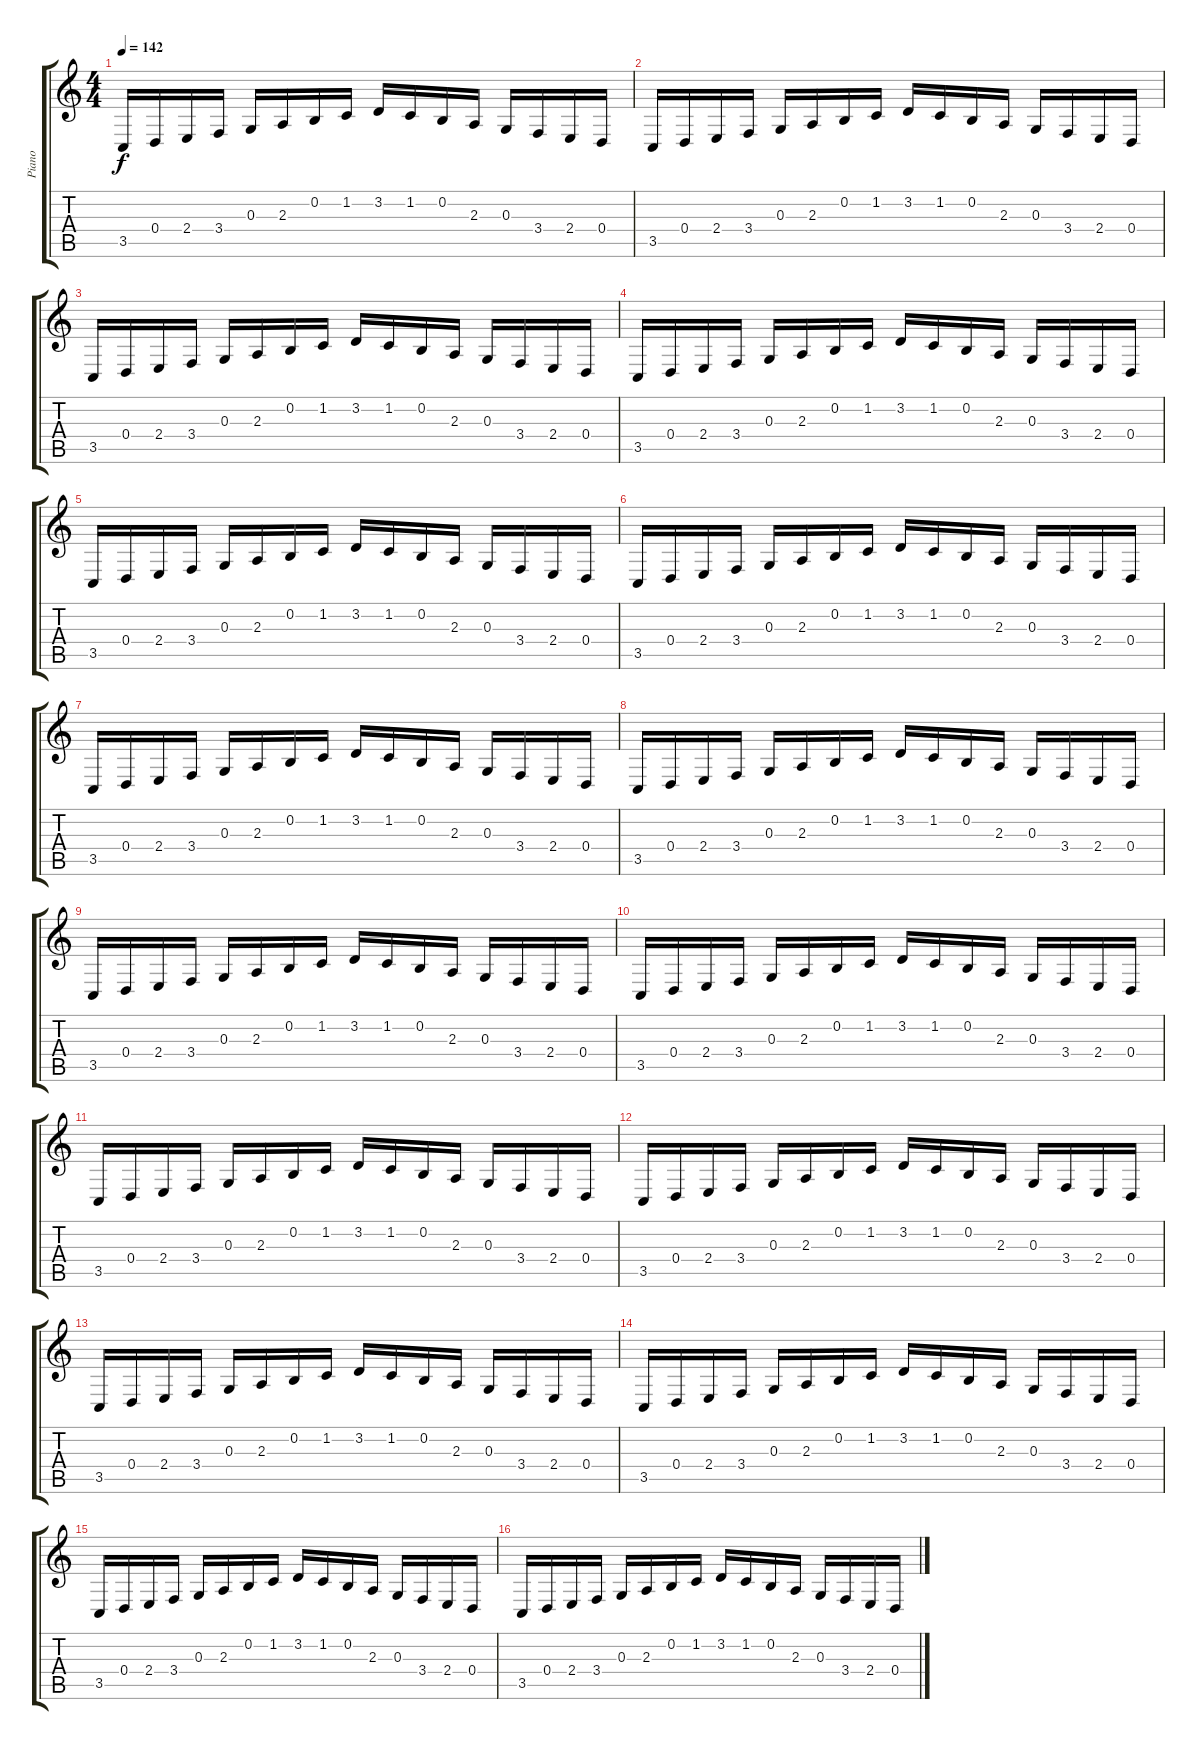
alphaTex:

\track ("Piano" "Piano") {instrument electricpiano1}
\staff {score tabs}
\tuning (E4 B3 G3 D3 A2 E2) {hide}
\ts (4 4)
\tempo 142
\clef g2
\ks c
3.5.16{dy f} 0.4.16 2.4.16 3.4.16 0.3.16 2.3.16 0.2.16 1.2.16 3.2.16 1.2.16 0.2.16 2.3.16 0.3.16 3.4.16 2.4.16 0.4.16 |
3.5.16 0.4.16 2.4.16 3.4.16 0.3.16 2.3.16 0.2.16 1.2.16 3.2.16 1.2.16 0.2.16 2.3.16 0.3.16 3.4.16 2.4.16 0.4.16 |
3.5.16 0.4.16 2.4.16 3.4.16 0.3.16 2.3.16 0.2.16 1.2.16 3.2.16 1.2.16 0.2.16 2.3.16 0.3.16 3.4.16 2.4.16 0.4.16 |
3.5.16 0.4.16 2.4.16 3.4.16 0.3.16 2.3.16 0.2.16 1.2.16 3.2.16 1.2.16 0.2.16 2.3.16 0.3.16 3.4.16 2.4.16 0.4.16 |
3.5.16 0.4.16 2.4.16 3.4.16 0.3.16 2.3.16 0.2.16 1.2.16 3.2.16 1.2.16 0.2.16 2.3.16 0.3.16 3.4.16 2.4.16 0.4.16 |
3.5.16 0.4.16 2.4.16 3.4.16 0.3.16 2.3.16 0.2.16 1.2.16 3.2.16 1.2.16 0.2.16 2.3.16 0.3.16 3.4.16 2.4.16 0.4.16 |
3.5.16 0.4.16 2.4.16 3.4.16 0.3.16 2.3.16 0.2.16 1.2.16 3.2.16 1.2.16 0.2.16 2.3.16 0.3.16 3.4.16 2.4.16 0.4.16 |
3.5.16 0.4.16 2.4.16 3.4.16 0.3.16 2.3.16 0.2.16 1.2.16 3.2.16 1.2.16 0.2.16 2.3.16 0.3.16 3.4.16 2.4.16 0.4.16 |
3.5.16 0.4.16 2.4.16 3.4.16 0.3.16 2.3.16 0.2.16 1.2.16 3.2.16 1.2.16 0.2.16 2.3.16 0.3.16 3.4.16 2.4.16 0.4.16 |
3.5.16 0.4.16 2.4.16 3.4.16 0.3.16 2.3.16 0.2.16 1.2.16 3.2.16 1.2.16 0.2.16 2.3.16 0.3.16 3.4.16 2.4.16 0.4.16 |
3.5.16 0.4.16 2.4.16 3.4.16 0.3.16 2.3.16 0.2.16 1.2.16 3.2.16 1.2.16 0.2.16 2.3.16 0.3.16 3.4.16 2.4.16 0.4.16 |
3.5.16 0.4.16 2.4.16 3.4.16 0.3.16 2.3.16 0.2.16 1.2.16 3.2.16 1.2.16 0.2.16 2.3.16 0.3.16 3.4.16 2.4.16 0.4.16 |
3.5.16 0.4.16 2.4.16 3.4.16 0.3.16 2.3.16 0.2.16 1.2.16 3.2.16 1.2.16 0.2.16 2.3.16 0.3.16 3.4.16 2.4.16 0.4.16 |
3.5.16 0.4.16 2.4.16 3.4.16 0.3.16 2.3.16 0.2.16 1.2.16 3.2.16 1.2.16 0.2.16 2.3.16 0.3.16 3.4.16 2.4.16 0.4.16 |
3.5.16 0.4.16 2.4.16 3.4.16 0.3.16 2.3.16 0.2.16 1.2.16 3.2.16 1.2.16 0.2.16 2.3.16 0.3.16 3.4.16 2.4.16 0.4.16 |
3.5.16 0.4.16 2.4.16 3.4.16 0.3.16 2.3.16 0.2.16 1.2.16 3.2.16 1.2.16 0.2.16 2.3.16 0.3.16 3.4.16 2.4.16 0.4.16
